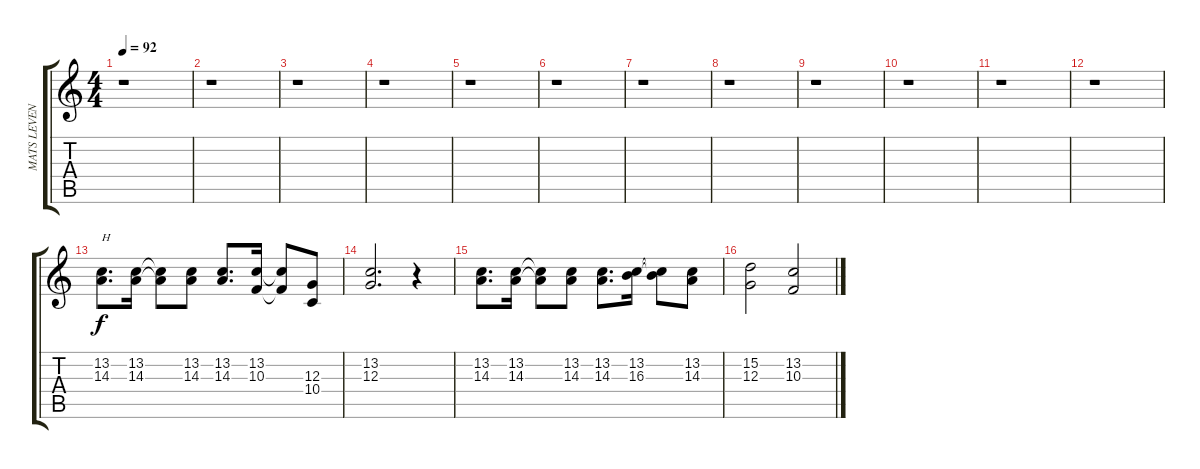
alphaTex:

\track ("MATS LEVEN" "MATS LEVEN") {instrument lead6voice}
\staff {score tabs}
\tuning (E4 B3 G3 D3 A2 E2) {hide}
\ts (4 4)
\tempo 92
\clef g2
\ks c
r.1{dy f} |
r.1 |
r.1 |
r.1 |
r.1 |
r.1 |
r.1 |
r.1 |
r.1 |
r.1 |
r.1 |
r.1 |
(13.2 14.3).8{d txt "H"} (13.2 14.3).16 (13.2{t} 14.3{t}).8 (13.2 14.3).8 (13.2 14.3).8{d} (13.2 10.3).16 (13.2{t} 10.3{t}).8 (12.3 10.4).8 |
(13.2 12.3).2{d} r.4 |
(13.2 14.3).8{d} (13.2 14.3).16 (13.2{t} 14.3{t}).8 (13.2 14.3).8 (13.2 14.3).8{d} (13.2 16.3).16 (13.2{t} 16.3{t}).8 (13.2 14.3).8 |
(15.2 12.3).2 (13.2 10.3).2
